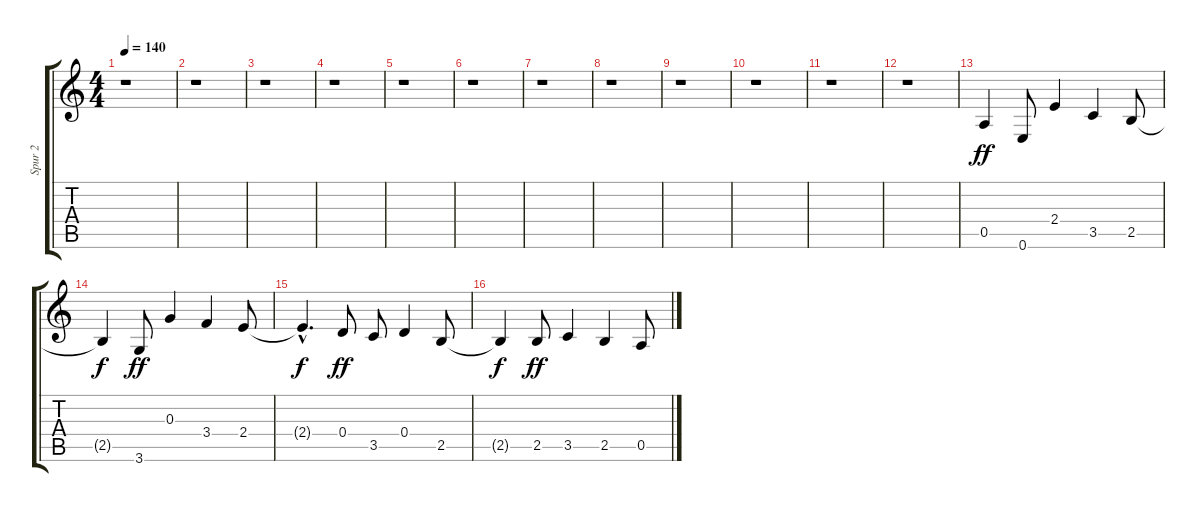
\track ("Spur 2" "Spur 2") {instrument synthbass2}
\staff {score tabs}
\tuning (E4 B3 G3 D3 A2 E2) {hide}
\ts (4 4)
\tempo 140
\clef g2
\ks c
r.1{dy ff} |
r.1 |
r.1 |
r.1 |
r.1 |
r.1 |
r.1 |
r.1 |
r.1 |
r.1 |
r.1 |
r.1 |
0.5.4 0.6.8 2.4.4 3.5.4 2.5.8 |
2.5{t}.4{dy f} 3.6.8{dy ff} 0.3.4 3.4.4 2.4.8 |
2.4{hac t}.4{d dy f} 0.4.8{dy ff} 3.5.8 0.4.4 2.5.8 |
2.5{t}.4{dy f} 2.5.8{dy ff} 3.5.4 2.5.4 0.5.8
